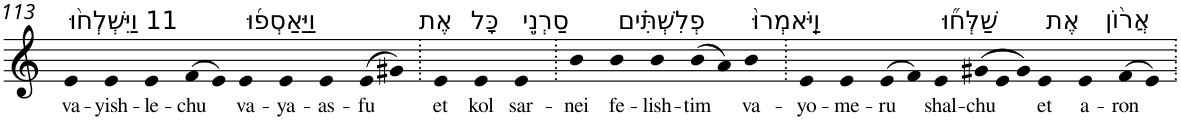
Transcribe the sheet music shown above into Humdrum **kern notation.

**kern	**text
*part1	*part1
*staff1	*staff1
*I"Piano	*
*I'Pno	*
!!LO:PB:g=z
*clefG2	*
*k[]	*
=113	=113
!LO:TX:a:t=11 וַיִּשְׁלְח֨וּ	!
!	!LO:LY:b
4e	va-
!	!LO:LY:b
4e	-yish-
!	!LO:LY:b
4e	-le-
!	!LO:LY:b
(>8f	-chu
8e)	.
!LO:TX:a:t=וַיַּאַסְפ֜וּ	!
!	!LO:LY:b
4e	va-
!	!LO:LY:b
4e	-ya-
!	!LO:LY:b
4e	-as-
!	!LO:LY:b
(>8e	-fu
8g#X)	.
=114.	=114.
!LO:TX:a:t=אֶת	!
!	!LO:LY:b
4e	et
!LO:TX:a:t=כָּל	!
!	!LO:LY:b
4e	kol
!LO:TX:a:t=סַרְנֵ֣י	!
!	!LO:LY:b
4e	sar-
=115.	=115.
!	!LO:LY:b
4b	-nei
!LO:TX:a:t=פְלִשְׁתִּ֗ים	!
!	!LO:LY:b
4b	fe-
!	!LO:LY:b
4b	-lish-
!	!LO:LY:b
(>8b	-tim
8a)	.
!LO:TX:a:t=וַיֹּֽאמְרוּ֙	!
!	!LO:LY:b
4b	va-
=116.	=116.
!	!LO:LY:b
4e	-yo-
!	!LO:LY:b
4e	-me-
!	!LO:LY:b
(>8e	-ru
8f)	.
!LO:TX:a:t=שַׁלְּח֞וּ	!
!	!LO:LY:b
4e	shal-
*Xtuplet	*
!	!LO:LY:b
(>12g#X	-chu
12e	.
12g#)	.
!LO:TX:a:t=אֶת	!
!	!LO:LY:b
4e	et
!LO:TX:a:t=אֲר֨וֹן	!
!	!LO:LY:b
4e	a-
!	!LO:LY:b
(>8f	-ron
8e)	.
=.	=.
*-	*-
